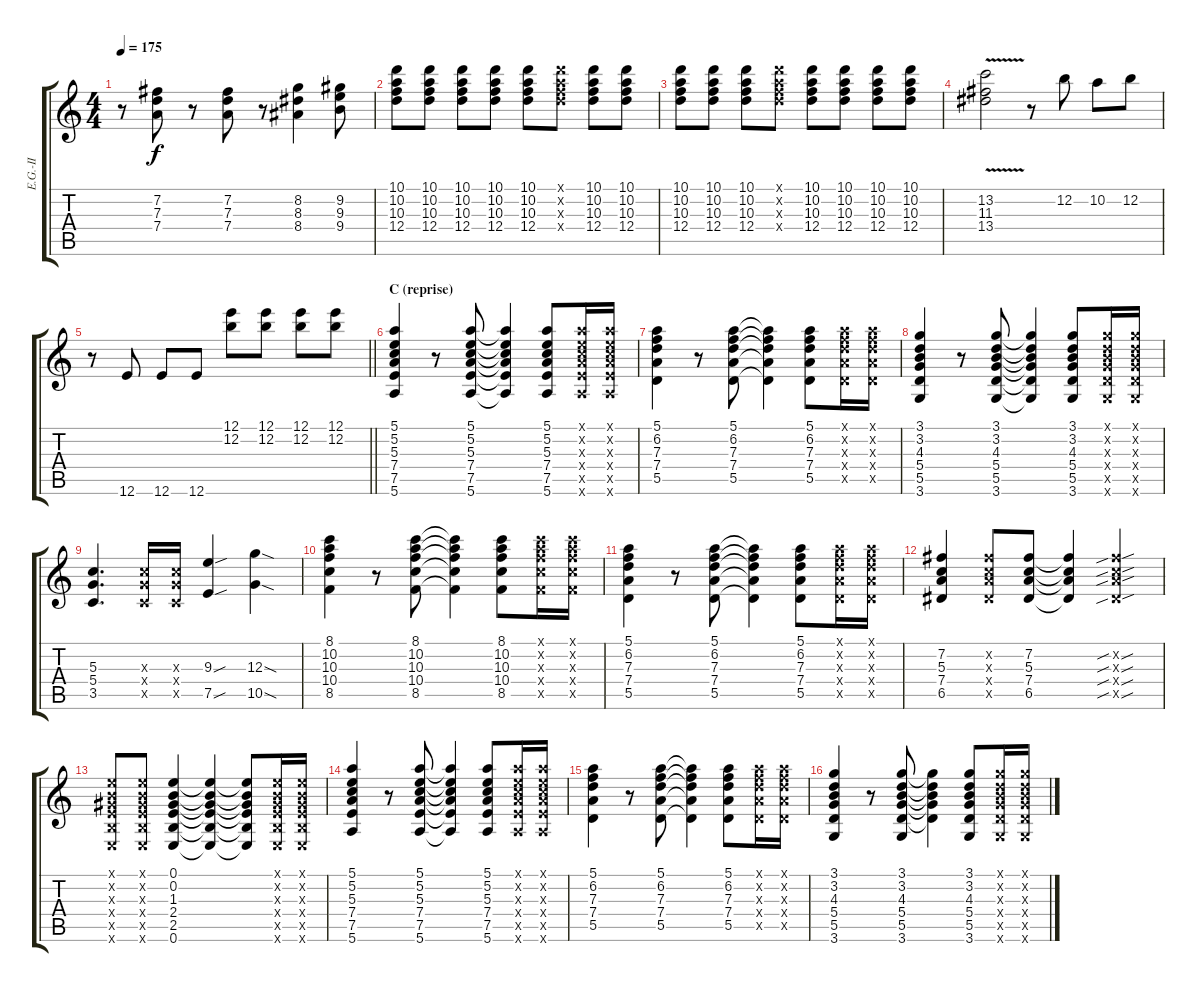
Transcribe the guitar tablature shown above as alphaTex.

\track ("E.G.-II" "E.G.-II") {instrument electricguitarclean}
\staff {score tabs}
\tuning (E4 B3 G3 D3 A2 E2) {hide}
\ts (4 4)
\tempo 175
\clef g2
\ks c
r.8{dy f} (7.2 7.3 7.4).8 r.8 (7.2 7.3 7.4).8 r.8 (8.2 8.3 8.4).4 (9.2 9.3 9.4).8 |
(10.1 10.2 10.3 12.4).8 (10.1 10.2 10.3 12.4).8 (10.1 10.2 10.3 12.4).8 (10.1 10.2 10.3 12.4).8 (10.1 10.2 10.3 12.4).8 (10.1{x} 10.2{x} 10.3{x} 12.4{x}).8 (10.1 10.2 10.3 12.4).8 (10.1 10.2 10.3 12.4).8 |
(10.1 10.2 10.3 12.4).8 (10.1 10.2 10.3 12.4).8 (10.1 10.2 10.3 12.4).8 (10.1{x} 10.2{x} 10.3{x} 12.4{x}).8 (10.1 10.2 10.3 12.4).8 (10.1 10.2 10.3 12.4).8 (10.1 10.2 10.3 12.4).8 (10.1 10.2 10.3 12.4).8 |
(13.2{v} 11.3{v} 13.4{v}).2 r.8 12.2.8 10.2.8 12.2.8 |
\barLineRight lightlight
r.8 12.6.8 12.6.8 12.6.8 (12.1 12.2).8 (12.1 12.2).8 (12.1 12.2).8 (12.1 12.2).8 |
\section ("" "C (reprise)")
(5.1 5.2 5.3 7.4 7.5 5.6).4 r.8 (5.1 5.2 5.3 7.4 7.5 5.6).8 (5.1{t} 5.2{t} 5.3{t} 7.4{t} 7.5{t} 5.6{t}).4 (5.1 5.2 5.3 7.4 7.5 5.6).8 (5.1{x} 5.2{x} 5.3{x} 7.4{x} 7.5{x} 5.6{x}).16 (5.1{x} 5.2{x} 5.3{x} 7.4{x} 7.5{x} 5.6{x}).16 |
(5.1 6.2 7.3 7.4 5.5).4 r.8 (5.1 6.2 7.3 7.4 5.5).8 (5.1{t} 6.2{t} 7.3{t} 7.4{t} 5.5{t}).4 (5.1 6.2 7.3 7.4 5.5).8 (5.1{x} 6.2{x} 7.3{x} 7.4{x} 5.5{x}).16 (5.1{x} 6.2{x} 7.3{x} 7.4{x} 5.5{x}).16 |
(3.1 3.2 4.3 5.4 5.5 3.6).4 r.8 (3.1 3.2 4.3 5.4 5.5 3.6).8 (3.1{t} 3.2{t} 4.3{t} 5.4{t} 5.5{t} 3.6{t}).4 (3.1 3.2 4.3 5.4 5.5 3.6).8 (3.1{x} 3.2{x} 4.3{x} 5.4{x} 5.5{x} 3.6{x}).16 (3.1{x} 3.2{x} 4.3{x} 5.4{x} 5.5{x} 3.6{x}).16 |
(5.3 5.4 3.5).4{d} (5.3{x} 5.4{x} 3.5{x}).16 (5.3{x} 5.4{x} 3.5{x}).16 (9.3{sou} 7.5{sou}).4 (12.3{sod} 10.5{sod}).4 |
(8.1 10.2 10.3 10.4 8.5).4 r.8 (8.1 10.2 10.3 10.4 8.5).8 (8.1{t} 10.2{t} 10.3{t} 10.4{t} 8.5{t}).4 (8.1 10.2 10.3 10.4 8.5).8 (8.1{x} 10.2{x} 10.3{x} 10.4{x} 8.5{x}).16 (8.1{x} 10.2{x} 10.3{x} 10.4{x} 8.5{x}).16 |
(5.1 6.2 7.3 7.4 5.5).4 r.8 (5.1 6.2 7.3 7.4 5.5).8 (5.1{t} 6.2{t} 7.3{t} 7.4{t} 5.5{t}).4 (5.1 6.2 7.3 7.4 5.5).8 (5.1{x} 6.2{x} 7.3{x} 7.4{x} 5.5{x}).16 (5.1{x} 6.2{x} 7.3{x} 7.4{x} 5.5{x}).16 |
(7.2 5.3 7.4 6.5).4 (7.2{x} 5.3{x} 7.4{x} 6.5{x}).8 (7.2 5.3 7.4 6.5).8 (7.2{t} 5.3{t} 7.4{t} 6.5{t}).4 (7.2{sib sou x} 5.3{sib sou x} 7.4{sib sou x} 6.5{sib sou x}).4 |
(0.1{x} 0.2{x} 1.3{x} 2.4{x} 2.5{x} 0.6{x}).8 (0.1{x} 0.2{x} 1.3{x} 2.4{x} 2.5{x} 0.6{x}).8 (0.1 0.2 1.3 2.4 2.5 0.6).4 (0.1{t} 0.2{t} 1.3{t} 2.4{t} 2.5{t} 0.6{t}).4 (0.1{t} 0.2{t} 1.3{t} 2.4{t} 2.5{t} 0.6{t}).8 (0.1{x} 0.2{x} 1.3{x} 2.4{x} 2.5{x} 0.6{x}).16 (0.1{x} 0.2{x} 1.3{x} 2.4{x} 2.5{x} 0.6{x}).16 |
(5.1 5.2 5.3 7.4 7.5 5.6).4 r.8 (5.1 5.2 5.3 7.4 7.5 5.6).8 (5.1{t} 5.2{t} 5.3{t} 7.4{t} 7.5{t} 5.6{t}).4 (5.1 5.2 5.3 7.4 7.5 5.6).8 (5.1{x} 5.2{x} 5.3{x} 7.4{x} 7.5{x} 5.6{x}).16 (5.1{x} 5.2{x} 5.3{x} 7.4{x} 7.5{x} 5.6{x}).16 |
(5.1 6.2 7.3 7.4 5.5).4 r.8 (5.1 6.2 7.3 7.4 5.5).8 (5.1{t} 6.2{t} 7.3{t} 7.4{t} 5.5{t}).4 (5.1 6.2 7.3 7.4 5.5).8 (5.1{x} 6.2{x} 7.3{x} 7.4{x} 5.5{x}).16 (5.1{x} 6.2{x} 7.3{x} 7.4{x} 5.5{x}).16 |
(3.1 3.2 4.3 5.4 5.5 3.6).4 r.8 (3.1 3.2 4.3 5.4 5.5 3.6).8 (3.1{t} 3.2{t} 4.3{t} 5.4{t} 5.5{t}).4 (3.1 3.2 4.3 5.4 5.5 3.6).8 (3.1{x} 3.2{x} 4.3{x} 5.4{x} 5.5{x} 3.6{x}).16 (3.1{x} 3.2{x} 4.3{x} 5.4{x} 5.5{x} 3.6{x}).16
